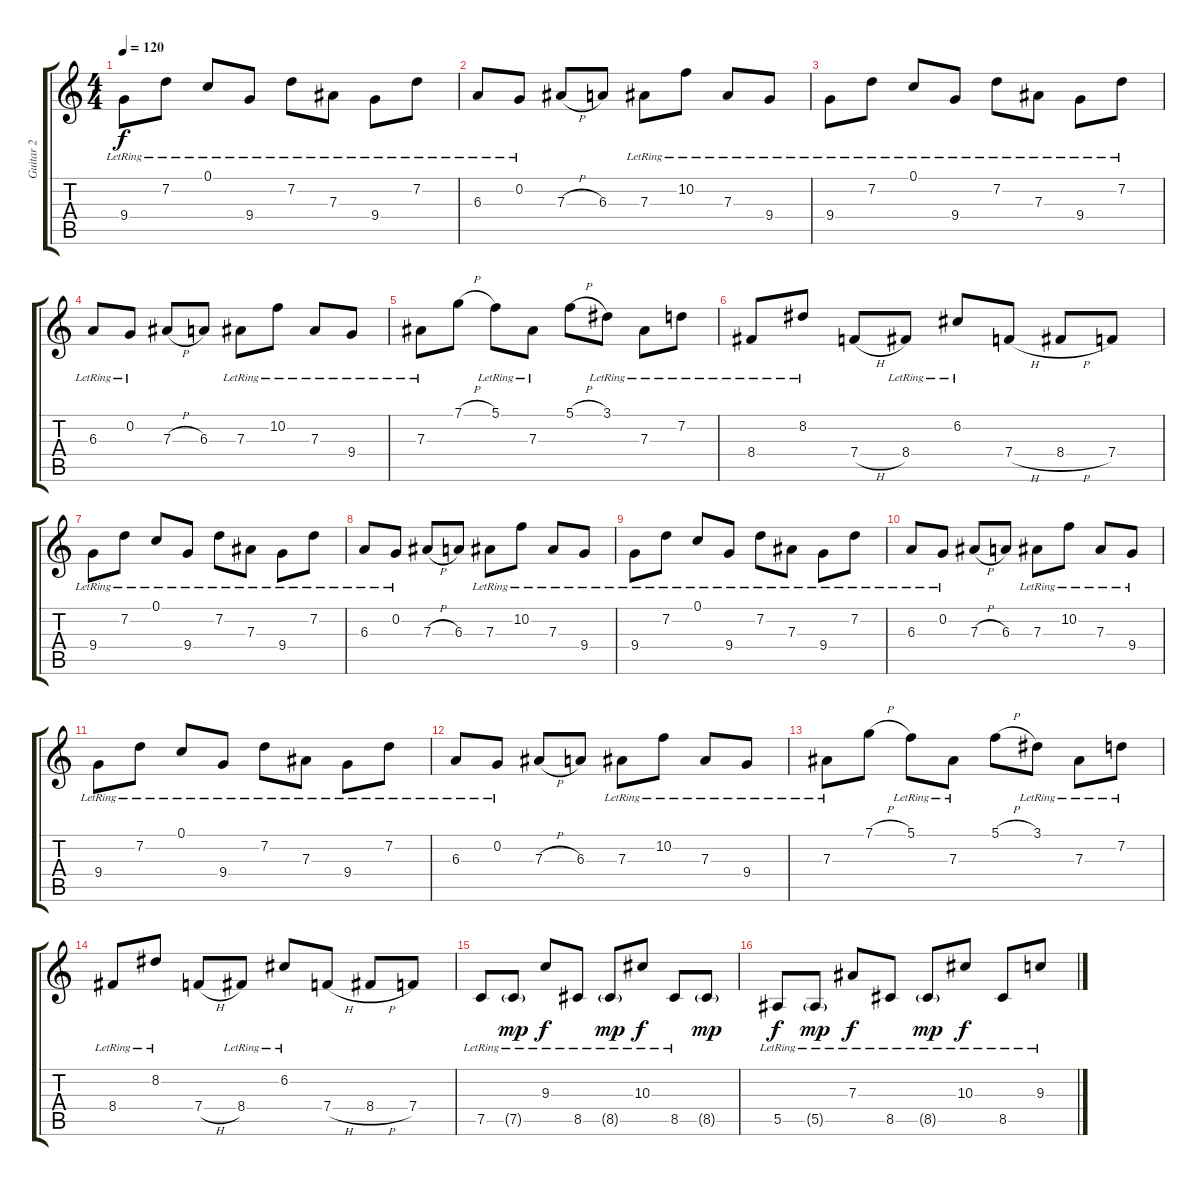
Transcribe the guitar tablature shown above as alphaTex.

\track ("Guitar 2" "Guitar 2") {instrument distortionguitar}
\staff {score tabs}
\tuning (C4 G3 Eb3 Bb2 F2 C2) {hide}
\ts (4 4)
\tempo 120
\clef g2
\ks c
9.4{lr}.8{dy f} 7.2{lr}.8 0.1{lr}.8 9.4{lr}.8 7.2{lr}.8 7.3{lr}.8 9.4{lr}.8 7.2{lr}.8 |
6.3{lr}.8 0.2{lr}.8 7.3{h}.8 6.3.8 7.3{lr}.8 10.2{lr}.8 7.3{lr}.8 9.4{lr}.8 |
9.4{lr}.8 7.2{lr}.8 0.1{lr}.8 9.4{lr}.8 7.2{lr}.8 7.3{lr}.8 9.4{lr}.8 7.2{lr}.8 |
6.3{lr}.8 0.2{lr}.8 7.3{h}.8 6.3.8 7.3{lr}.8 10.2{lr}.8 7.3{lr}.8 9.4{lr}.8 |
7.3{lr}.8 7.1{h}.8 5.1{lr}.8 7.3{lr}.8 5.1{h}.8 3.1{lr}.8 7.3{lr}.8 7.2{lr}.8 |
8.4{lr}.8 8.2{lr}.8 7.4{h}.8 8.4{lr}.8 6.2{lr}.8 7.4{h}.8 8.4{h}.8 7.4.8 |
9.4{lr}.8 7.2{lr}.8 0.1{lr}.8 9.4{lr}.8 7.2{lr}.8 7.3{lr}.8 9.4{lr}.8 7.2{lr}.8 |
6.3{lr}.8 0.2{lr}.8 7.3{h}.8 6.3.8 7.3{lr}.8 10.2{lr}.8 7.3{lr}.8 9.4{lr}.8 |
9.4{lr}.8 7.2{lr}.8 0.1{lr}.8 9.4{lr}.8 7.2{lr}.8 7.3{lr}.8 9.4{lr}.8 7.2{lr}.8 |
6.3{lr}.8 0.2{lr}.8 7.3{h}.8 6.3.8 7.3{lr}.8 10.2{lr}.8 7.3{lr}.8 9.4{lr}.8 |
9.4{lr}.8 7.2{lr}.8 0.1{lr}.8 9.4{lr}.8 7.2{lr}.8 7.3{lr}.8 9.4{lr}.8 7.2{lr}.8 |
6.3{lr}.8 0.2{lr}.8 7.3{h}.8 6.3.8 7.3{lr}.8 10.2{lr}.8 7.3{lr}.8 9.4{lr}.8 |
7.3{lr}.8 7.1{h}.8 5.1{lr}.8 7.3{lr}.8 5.1{h}.8 3.1{lr}.8 7.3{lr}.8 7.2{lr}.8 |
8.4{lr}.8 8.2{lr}.8 7.4{h}.8 8.4{lr}.8 6.2{lr}.8 7.4{h}.8 8.4{h}.8 7.4.8 |
\section ("" "")
7.5{lr}.8{instrument electricguitarjazz} 7.5{g lr}.8{dy mp} 9.3{lr}.8{dy f} 8.5{lr}.8 8.5{g lr}.8{dy mp} 10.3{lr}.8{dy f} 8.5{lr}.8 8.5{g}.8{dy mp} |
5.5{lr}.8{dy f} 5.5{g lr}.8{dy mp} 7.3{lr}.8{dy f} 8.5{lr}.8 8.5{g lr}.8{dy mp} 10.3{lr}.8{dy f} 8.5{lr}.8 9.3{lr}.8
